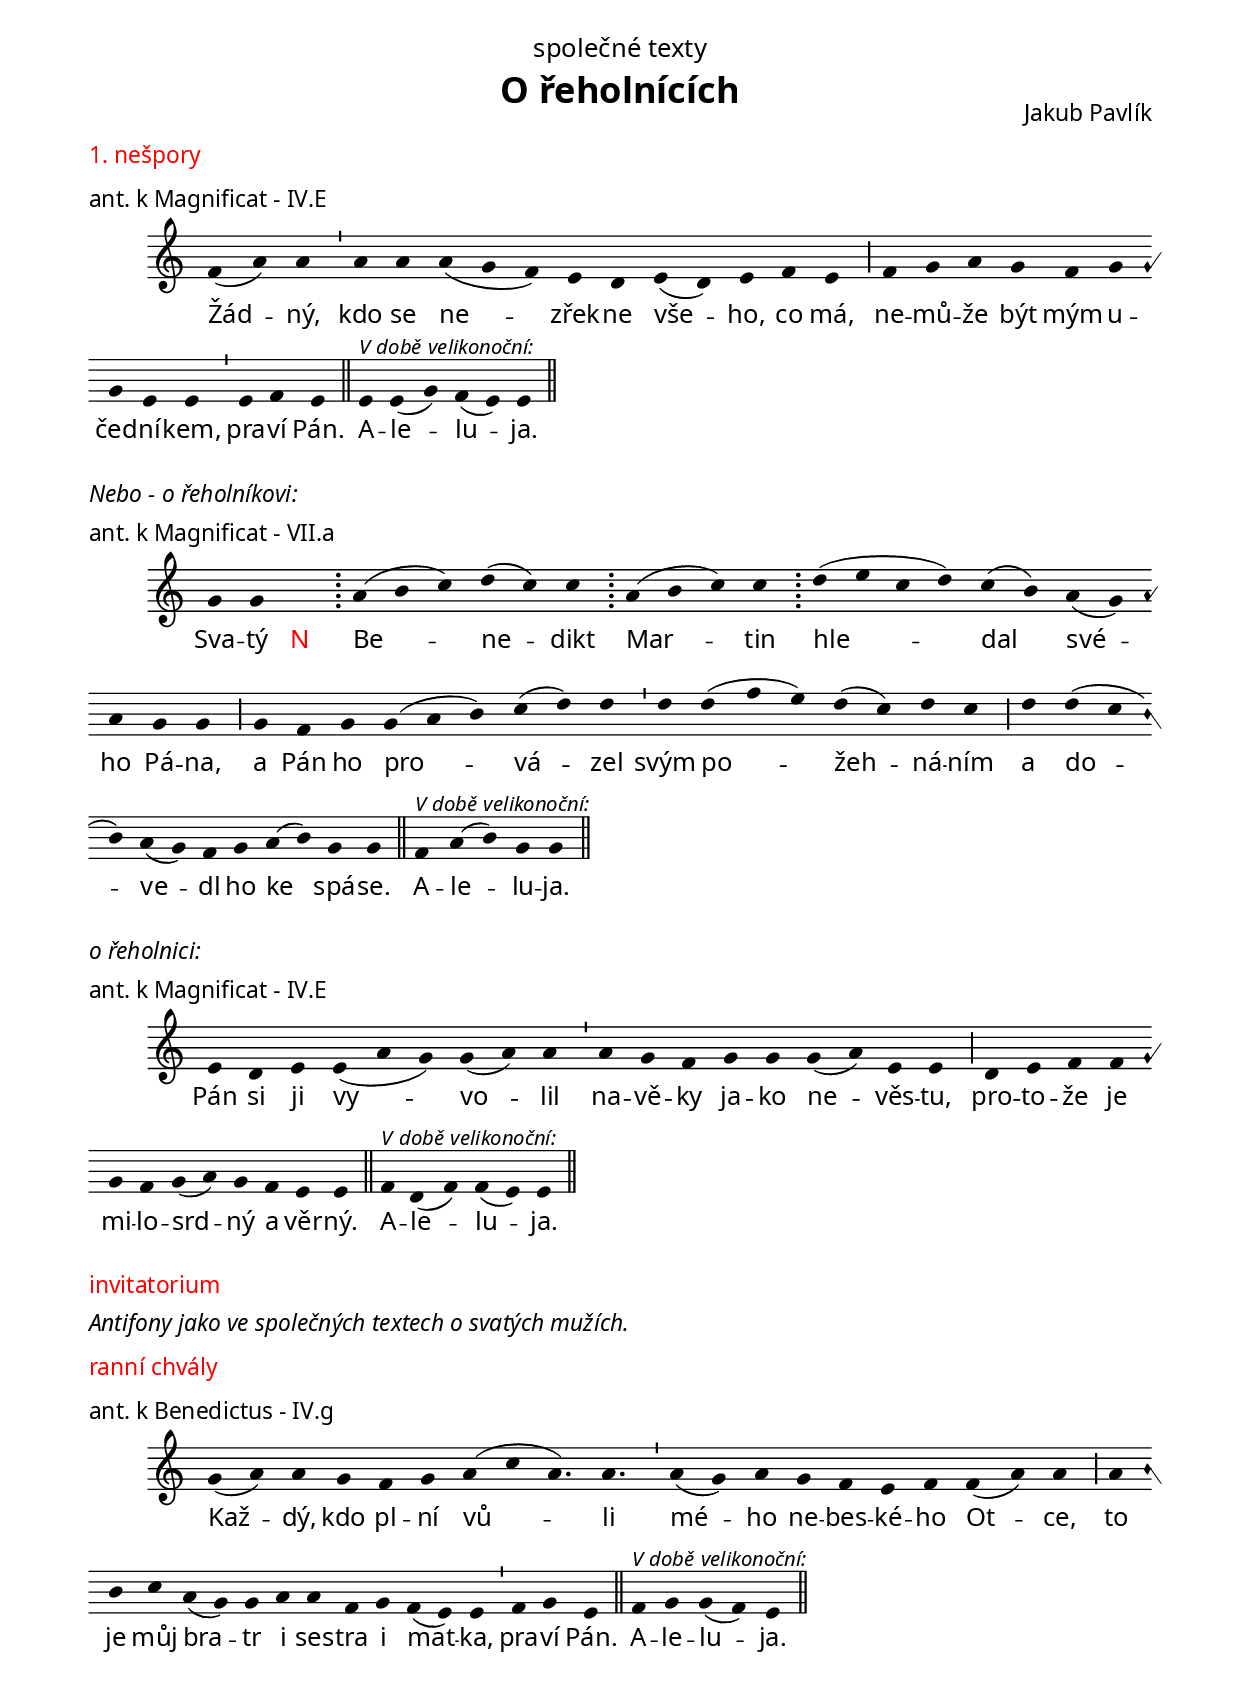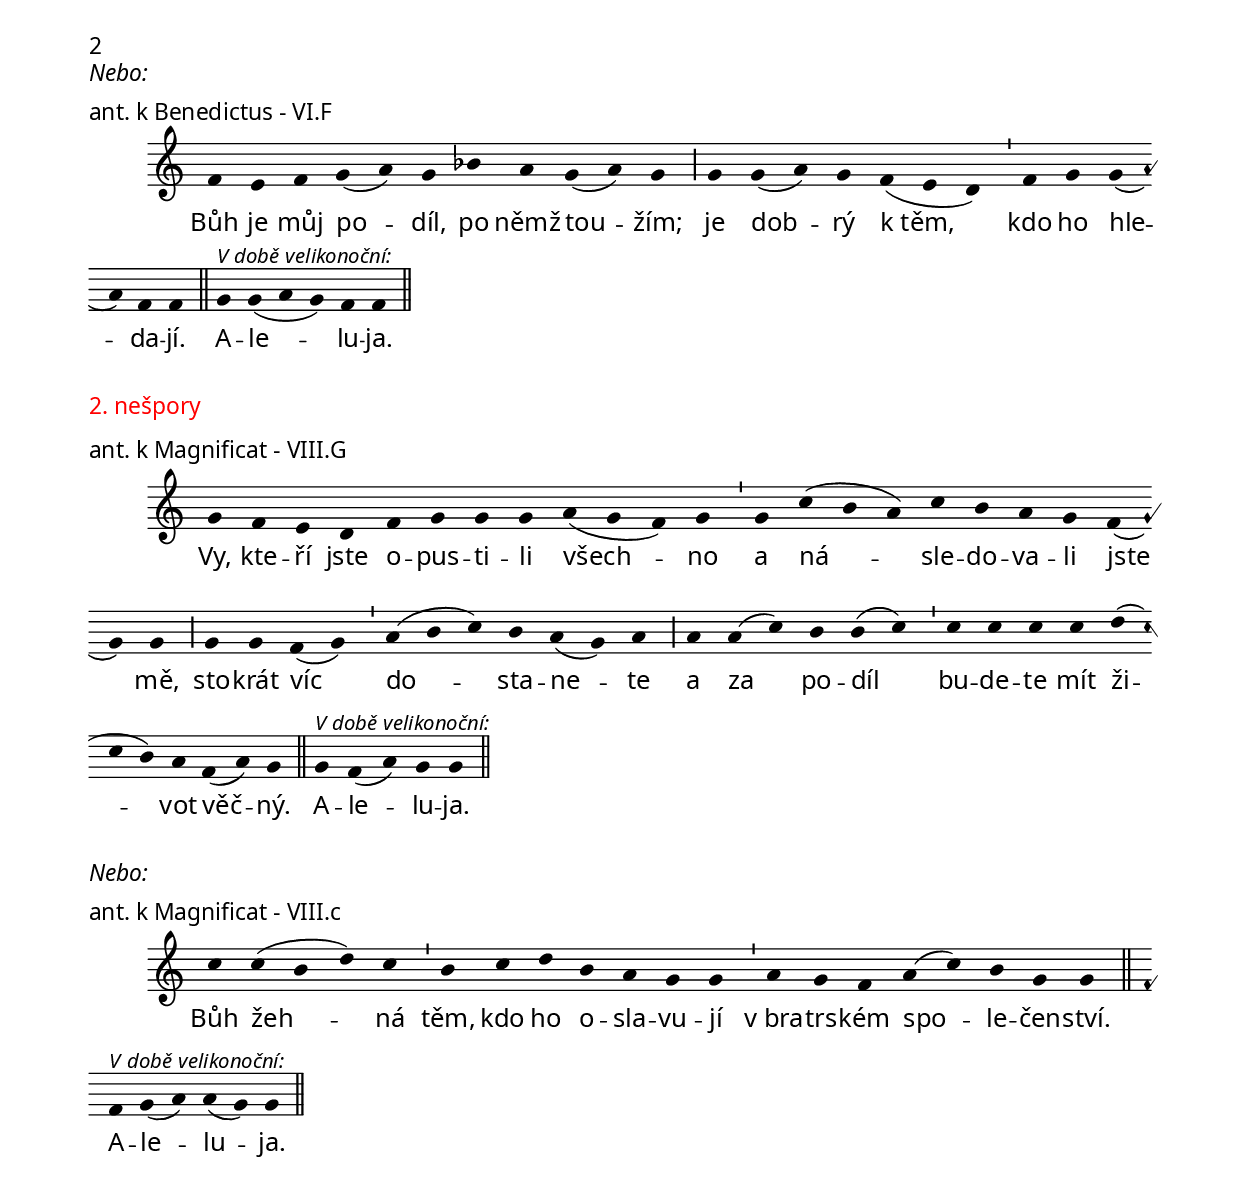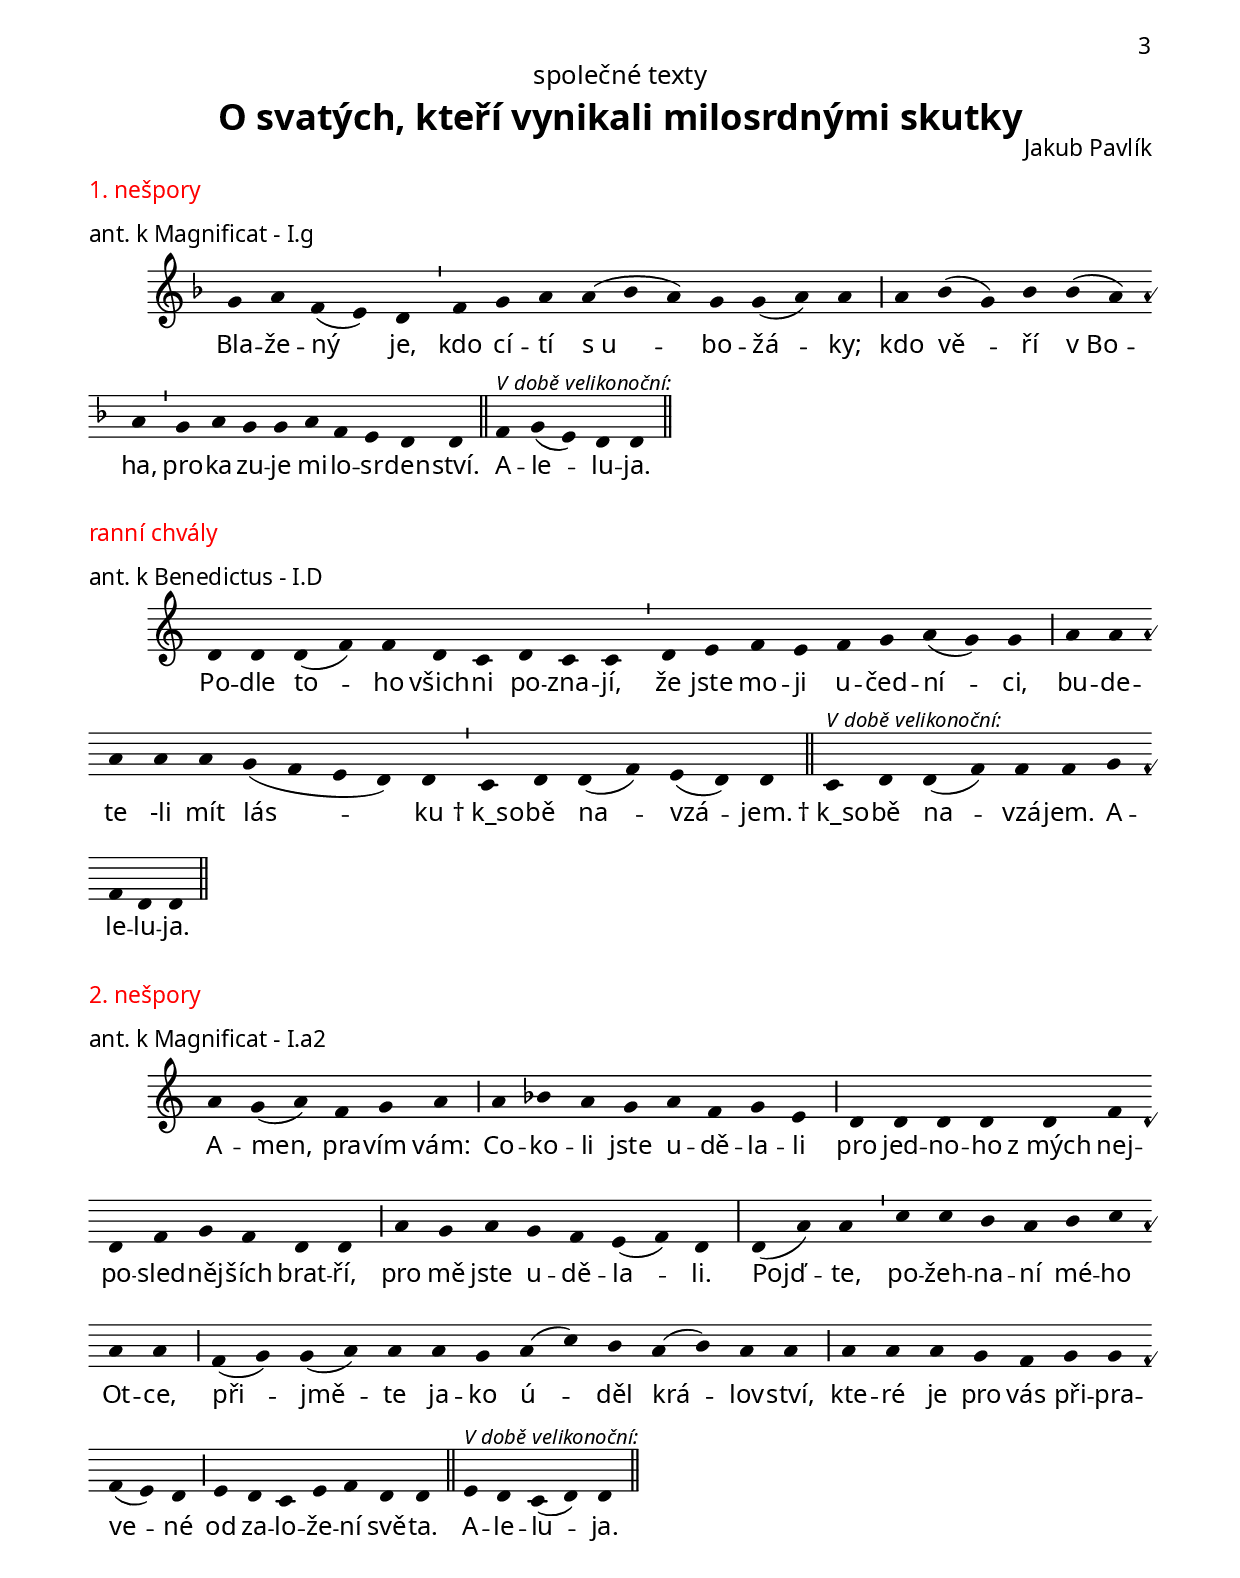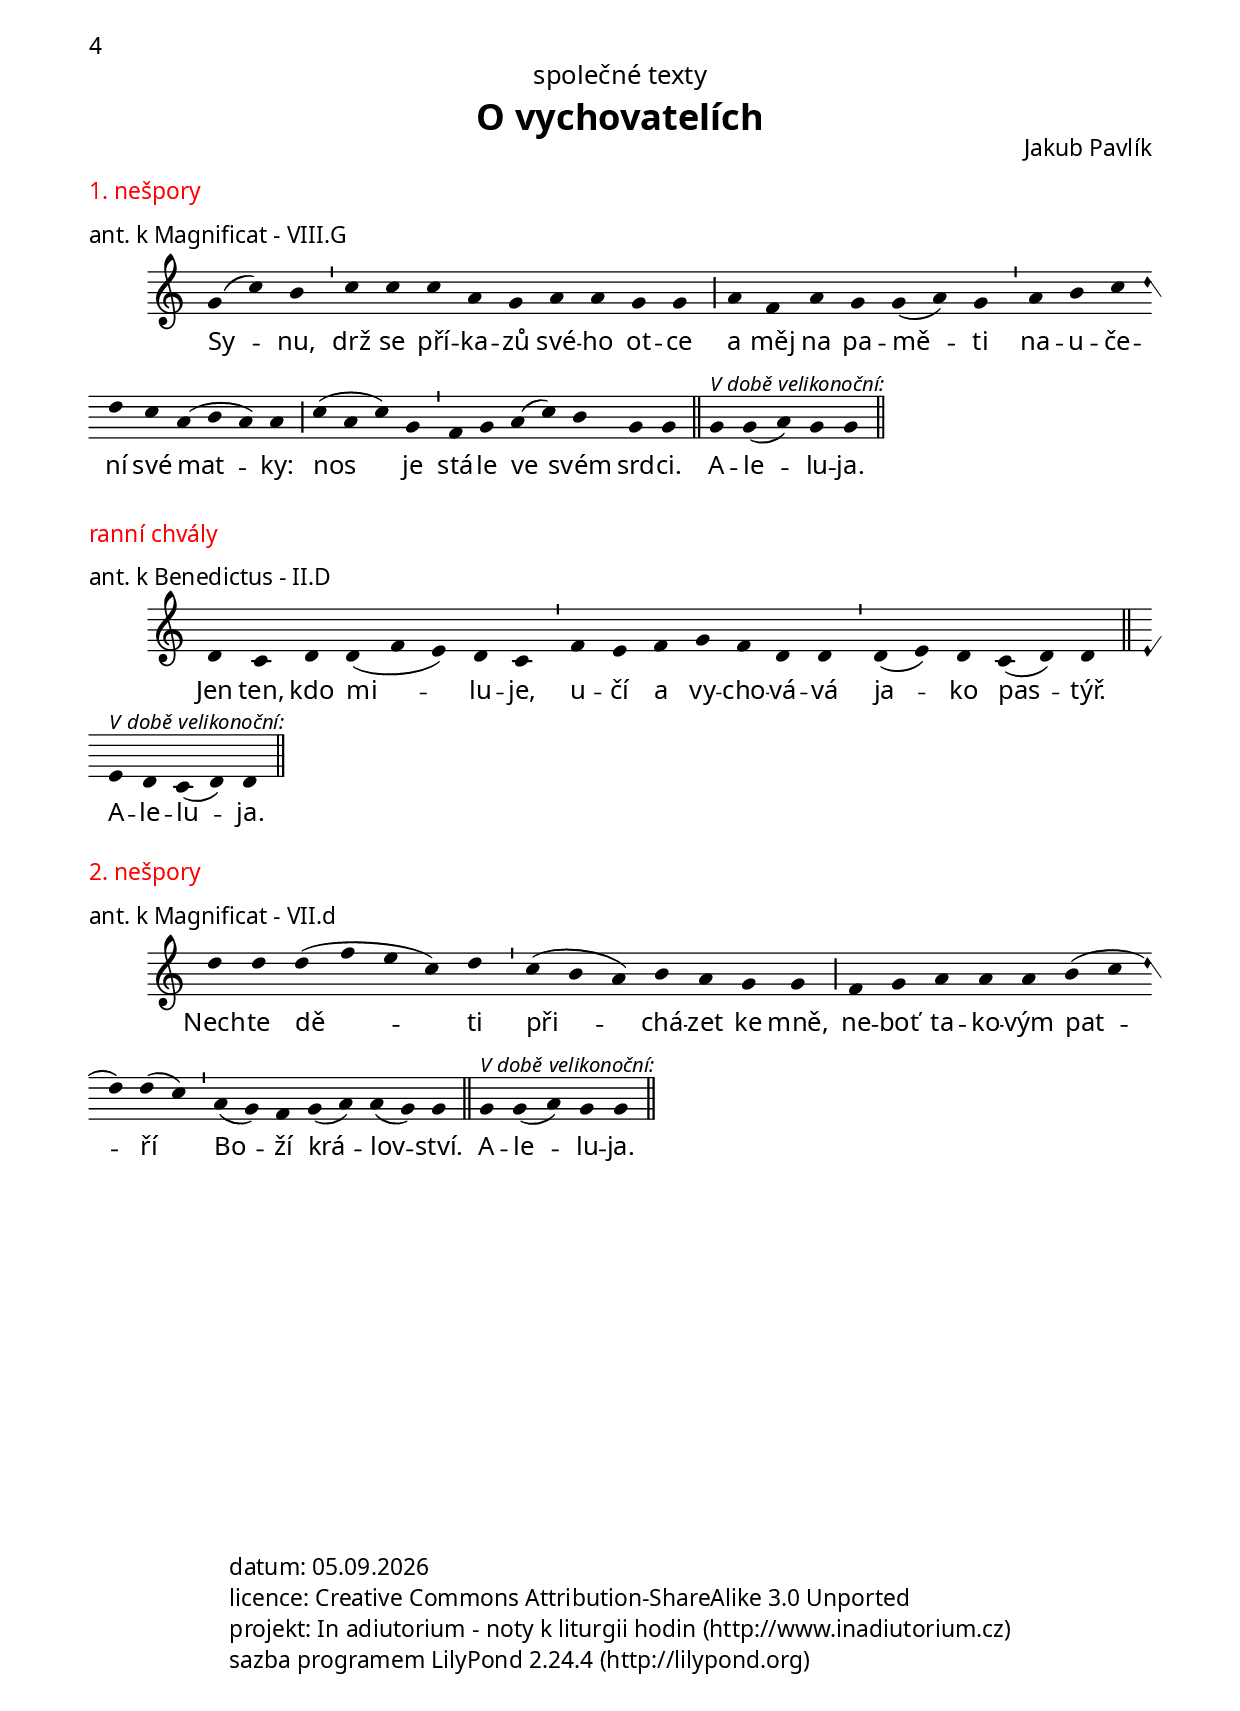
\version "2.19.28"

\include "../spolecne.ly"
\include "../dilyresponsorii.ly"

\header {
  % subtitle = "(Svatí muži a ženy - podskupiny)"
  composer = "Jakub Pavlík"
}

\bookpart {
  \header {
    title = \markup\titleCommune "O řeholnících"
  }

  \markup {\nadpisHodinka {"1. nešpory"}}

  \score {
    \relative c' {
      \choralniRezim
      f4( a) a \barMin a a a( g f) e d e( d) e f e \barMaior
      f g a g f g g e e \barMin e f e \barFinalis

      e^\markup\rubrVelikAleluja e( g) f( e) e \barFinalis
    }
    \addlyrics {
      Žád -- ný, kdo se ne -- zřek -- ne vše -- ho, co má,
      ne -- mů -- že být mým u -- čed -- ní -- kem, pra -- ví Pán.

      A -- le -- lu -- ja.
    }
    \header {
      quid = "ant. k Magnificat"
      modus = "IV"
      differentia = "E"
      psalmus = ""
      id = "rehol-amag1"
      fial = "sanktoral/0825benediktabratri.ly#aben?+aleluja"
      fons = "25.8. pět bratří, k Benedictus; přidáno aleluja"
      piece = \markup {\sestavTitulekBezZalmu}
    }
  }

  \markup\italic{Nebo - o řeholníkovi:}

  \score {
    \relative c'' {
      \choralniRezim
      g4 g \neviditelna g
      \bar ";" a( b c) d( c) c \bar ";" a( b c) c \bar ";"
      d( e c d) c( b) a( g) a g g \barMaior
      g f g g( a b) c( d) d \barMin d d( f e) d( c) d c \barMaior
      d d( c b) a( g) f g a( b) g g \barFinalis

      f^\markup\rubrVelikAleluja a( b) g g \barFinalis
    }
    \addlyrics {
      Sva -- tý \markup\Nomen
      Be -- ne -- dikt Mar -- tin
      hle -- dal své -- ho Pá -- na,
      a Pán ho pro -- vá -- zel svým po -- žeh -- ná -- ním
      a do -- ve -- dl ho ke spá -- se.

      A -- le -- lu -- ja.
    }
    \header {
      quid = "ant. k Magnificat"
      modus = "VII"
      differentia = "a"
      psalmus = ""
      id = "rehol-amag2"
      fons = "11.7. sv. Benedikt, k Magnificat; upraveno, přidáno aleluja"
      piece = \markup {\sestavTitulekBezZalmu}
    }
  }

  \markup\italic{o řeholnici:}

  \score {
    \relative c' {
      \choralniRezim
      e4 d e e( a g) g( a) a \barMin a g f g g g( a) e e \barMaior
      d e f f g f g( a) g f e e \barFinalis

      f^\markup\rubrVelikAleluja d( f) f( e) e \barFinalis
    }
    \addlyrics {
      Pán si ji vy -- vo -- lil na -- vě -- ky ja -- ko ne -- věs -- tu,
      pro -- to -- že je mi -- lo -- srd -- ný a věr -- ný.

      A -- le -- lu -- ja.
    }
    \header {
      quid = "ant. k Magnificat"
      modus = "IV"
      differentia = "E"
      psalmus = ""
      id = "rehol-amag3"
      piece = \markup {\sestavTitulekBezZalmu}
    }
  }

  \markup {\nadpisHodinka {"invitatorium"}}

  \markup\italic{
    Antifony jako ve společných textech o svatých mužích.
  }

  \markup {\nadpisHodinka {"ranní chvály"}}

  \score {
    \relative c'' {
      \choralniRezim
      g4( a) a g f g a( c a4.) a \barMin
      a4( g) a g f e f f( a) a \barMaior
      a b c a( g) g a a f g f( e) e \barMin
      f g e \barFinalis

      f^\markup\rubrVelikAleluja g g( f) e \barFinalis
    }
    \addlyrics {
      Kaž -- dý, kdo pl -- ní vů -- li
      mé -- ho ne -- bes -- ké -- ho Ot -- ce,
      to je můj bra -- tr i ses -- tra i mat -- ka,
      pra -- ví Pán.

      A -- le -- lu -- ja.
    }
    \header {
      quid = "ant. k Benedictus"
      modus = "IV"
      differentia = "g"
      psalmus = ""
      id = "rehol-aben1"
      fons = "zacatek prevzat z:"
      fial = "antifony/velikonoce_tyden4_3utery.ly#rch-a1?jen zacatek"
      piece = \markup {\sestavTitulekBezZalmu}
    }
  }

  \markup\italic{Nebo:}

  \score {
    \relative c' {
      \choralniRezim
      f4 e f g( a) g bes a g( a) g \barMaior
      g g( a) g f( e d) \barMin f g g( a) f f \barFinalis

      g^\markup\rubrVelikAleluja g( a g) f f \barFinalis
    }
    \addlyrics {
      Bůh je můj po -- díl, po němž tou -- žím;
      je dob -- rý k_těm, kdo ho hle -- da -- jí.

      A -- le -- lu -- ja.
    }
    \header {
      quid = "ant. k Benedictus"
      modus = "VI"
      differentia = "F"
      psalmus = ""
      id = "rehol-aben2"
      piece = \markup {\sestavTitulekBezZalmu}
    }
  }

  \markup {\nadpisHodinka {"2. nešpory"}}

  \score {
    \relative c'' {
      \choralniRezim
      g f e d f g g g a( g f) g \barMin
      g c( b a) c b a g f( g) g \barMaior
      g g f( g) \barMin a( b c) b a( g) a \barMaior
      a a( c) b b( c) \barMin c c c c d( c b) a f( a) g \barFinalis

      g^\markup\rubrVelikAleluja f( a) g g \barFinalis
    }
    \addlyrics {
      Vy, kte -- ří jste o -- pus -- ti -- li všech -- no
      a ná -- sle -- do -- va -- li jste mě,
      sto -- krát víc do -- sta -- ne -- te
      a za po -- díl bu -- de -- te mít ži -- vot věč -- ný.

      A -- le -- lu -- ja.
    }
    \header {
      quid = "ant. k Magnificat"
      modus = "VIII"
      differentia = "G"
      psalmus = ""
      id = "rehol-ne2-amag1"
      fial = "sanktoral/0825benediktabratri.ly#amag?+aleluja"
      fons = "+ pridano aleluja"
      piece = \markup {\sestavTitulekBezZalmu}
    }
  }

  \markup\italic{Nebo:}

  \score {
    \relative c'' {
      \choralniRezim
      c4 c( b d) c \barMin
      b c d b a g g \barMin
      a g f a( c) b g g \barFinalis

      f^\markup\rubrVelikAleluja g( a) a( g) g \barFinalis
    }
    \addlyrics {
      Bůh žeh -- ná
      těm, kdo ho o -- sla -- vu -- jí
      v_bra -- trs -- kém spo -- le -- čen -- ství.

      A -- le -- lu -- ja.
    }
    \header {
      quid = "ant. k Magnificat"
      modus = "VIII"
      differentia = "c"
      psalmus = ""
      id = "rehol-ne2-amag2"
      piece = \markup {\sestavTitulekBezZalmu}
    }
  }
}

\bookpart {
  \header {
    title = \markup\titleCommune "O svatých, kteří vynikali milosrdnými skutky"
  }

  \markup {\nadpisHodinka {"1. nešpory"}}

  \score {
    \relative c'' {
      \choralniRezim
      \key f \major
      g4 a f( e) d \barMin f g a a( bes a) g g( a) a \barMaior
      a bes( g) bes bes( a) a \barMin g a g g a f e d d \barFinalis

      f^\markup\rubrVelikAleluja g( e) d d \barFinalis
    }
    \addlyrics {
      Bla -- že -- ný je, kdo cí -- tí s_u -- bo -- žá -- ky;
      kdo vě -- ří v_Bo -- ha, pro -- ka -- zu -- je mi -- lo -- sr -- den -- ství.

      A -- le -- lu -- ja.
    }
    \header {
      quid = "ant. k Magnificat"
      modus = "I"
      differentia = "g"
      psalmus = ""
      id = "milo-amag"
      piece = \markup {\sestavTitulekBezZalmu}
    }
  }

  \markup {\nadpisHodinka {"ranní chvály"}}

  \score {
    \relative c' {
      \choralniRezim
      d4 d d( f) f d c d c c \barMin
      d e f e f g a( g) g \barMaior
      a a a a a g( f e d) d \barMin
      c d d( f) e( d) d \barFinalis

      c^\markup\rubrVelikAleluja d d( f) f f
      g f d d \barFinalis
    }
    \addlyrics {
      Po -- dle to -- ho všich -- ni po -- zna -- jí,
      že jste mo -- ji u -- čed -- ní -- ci,
      bu -- de -- te -li mít lás -- ku
      \markup{\Dagger k_so} -- bě na -- vzá -- jem.

      \markup{\Dagger k_so} -- bě na -- vzá -- jem.
      A -- le -- lu -- ja.
    }
    \header {
      quid = "ant. k Benedictus"
      modus = "I"
      differentia = "D"
      psalmus = ""
      fial = "antifony/velikonoce_nedeleC.ly#vmagii?upraveno"
      fons = "upraveno pro dobu nevelikonocni"
      id = "milo-aben"
      piece = \markup {\sestavTitulekBezZalmu}
    }
  }

  \markup {\nadpisHodinka {"2. nešpory"}}

  \score {
    \relative c'' {
      \choralniRezim
      a4 g( a) f g a \barMaior
      a bes a g a f g e \barMaior
      d d d d d f d f g f d d \barMaior
      a' g a g f e( f) d \barMax

      d( a') a \barMin c c b a b c a a \barMaior
      f( g) g( a) a a g a( c) b a( b) a a \barMaior
      a a a g f g g f( e) d \barMaior
      e d c e f d d \barFinalis

      e^\markup\rubrVelikAleluja d c( d) d \barFinalis
    }
    \addlyrics {
      A -- men, pra -- vím vám:
      Co -- ko -- li jste u -- dě -- la -- li
      pro jed -- no -- ho z_mých nej -- po -- sled -- něj -- ších brat -- ří,
      pro mě jste u -- dě -- la -- li.

      Pojď -- te, po -- žeh -- na -- ní mé -- ho Ot -- ce,
      při -- jmě -- te ja -- ko ú -- děl krá -- lov -- ství,
      kte -- ré je pro vás při -- pra -- ve -- né
      od za -- lo -- že -- ní svě -- ta.

      A -- le -- lu -- ja.
    }
    \header {
      quid = "ant. k Magnificat"
      modus = "I"
      differentia = "a2"
      psalmus = ""
      id = "milo-ne2-amag"
      piece = \markup {\sestavTitulekBezZalmu}
    }
  }
}

\bookpart {
  \header {
    title = \markup\titleCommune "O vychovatelích"
  }

  \markup {\nadpisHodinka {"1. nešpory"}}

  \score {
    \relative c'' {
      \choralniRezim
      g4( c) b \barMin c c c a g a a g g \barMaior
      a f a g g( a) g \barMin a b c d c a( b a) a \barMaior
      c( a c) g \barMin f g a( c) b g g \barFinalis

      g^\markup\rubrVelikAleluja g( a) g g \barFinalis
    }
    \addlyrics {
      Sy -- nu, drž se pří -- ka -- zů své -- ho ot -- ce
      a měj na pa -- mě -- ti na -- u -- če -- ní své mat -- ky:
      nos je stá -- le ve svém srd -- ci.

      A -- le -- lu -- ja.
    }
    \header {
      quid = "ant. k Magnificat"
      modus = "VIII"
      differentia = "G"
      psalmus = ""
      id = "vych-amag"
      piece = \markup {\sestavTitulekBezZalmu}
    }
  }

  \markup {\nadpisHodinka {"ranní chvály"}}

  \score {
    \relative c' {
      \choralniRezim
      d4 c d d( f e) d c \barMin
      f e f g f d d \barMin d( e) d c( d) d \barFinalis

      e^\markup\rubrVelikAleluja d c( d) d \barFinalis
    }
    \addlyrics {
      Jen ten, kdo mi -- lu -- je,
      u -- čí a vy -- cho -- vá -- vá ja -- ko pas -- týř.

      A -- le -- lu -- ja.
    }
    \header {
      quid = "ant. k Benedictus"
      modus = "II"
      differentia = "D"
      psalmus = ""
      id = "vych-aben"
      piece = \markup {\sestavTitulekBezZalmu}
    }
  }

  \markup {\nadpisHodinka {"2. nešpory"}}

  \score {
    \relative c'' {
      \choralniRezim
      d4 d d( f e c) d \barMin c( b a) b a g g \barMaior
      f g a a a b( c d) d( c) \barMin a( g) f g( a) a( g) g \barFinalis

      g^\markup\rubrVelikAleluja g( a) g g \barFinalis
    }
    \addlyrics {
      Nech -- te dě -- ti při -- chá -- zet ke mně,
      ne -- boť ta -- ko -- vým pat -- ří Bo -- ží krá -- lov -- ství.

      A -- le -- lu -- ja.
    }
    \header {
      quid = "ant. k Magnificat"
      modus = "VII"
      differentia = "d"
      psalmus = ""
      fial = "antifony/mezidobi_nedeleB_02_10.ly#ne27b-rch-ben?+aleluja"
      id = "vych-ne2-amag"
      piece = \markup {\sestavTitulekBezZalmu}
    }
  }
}